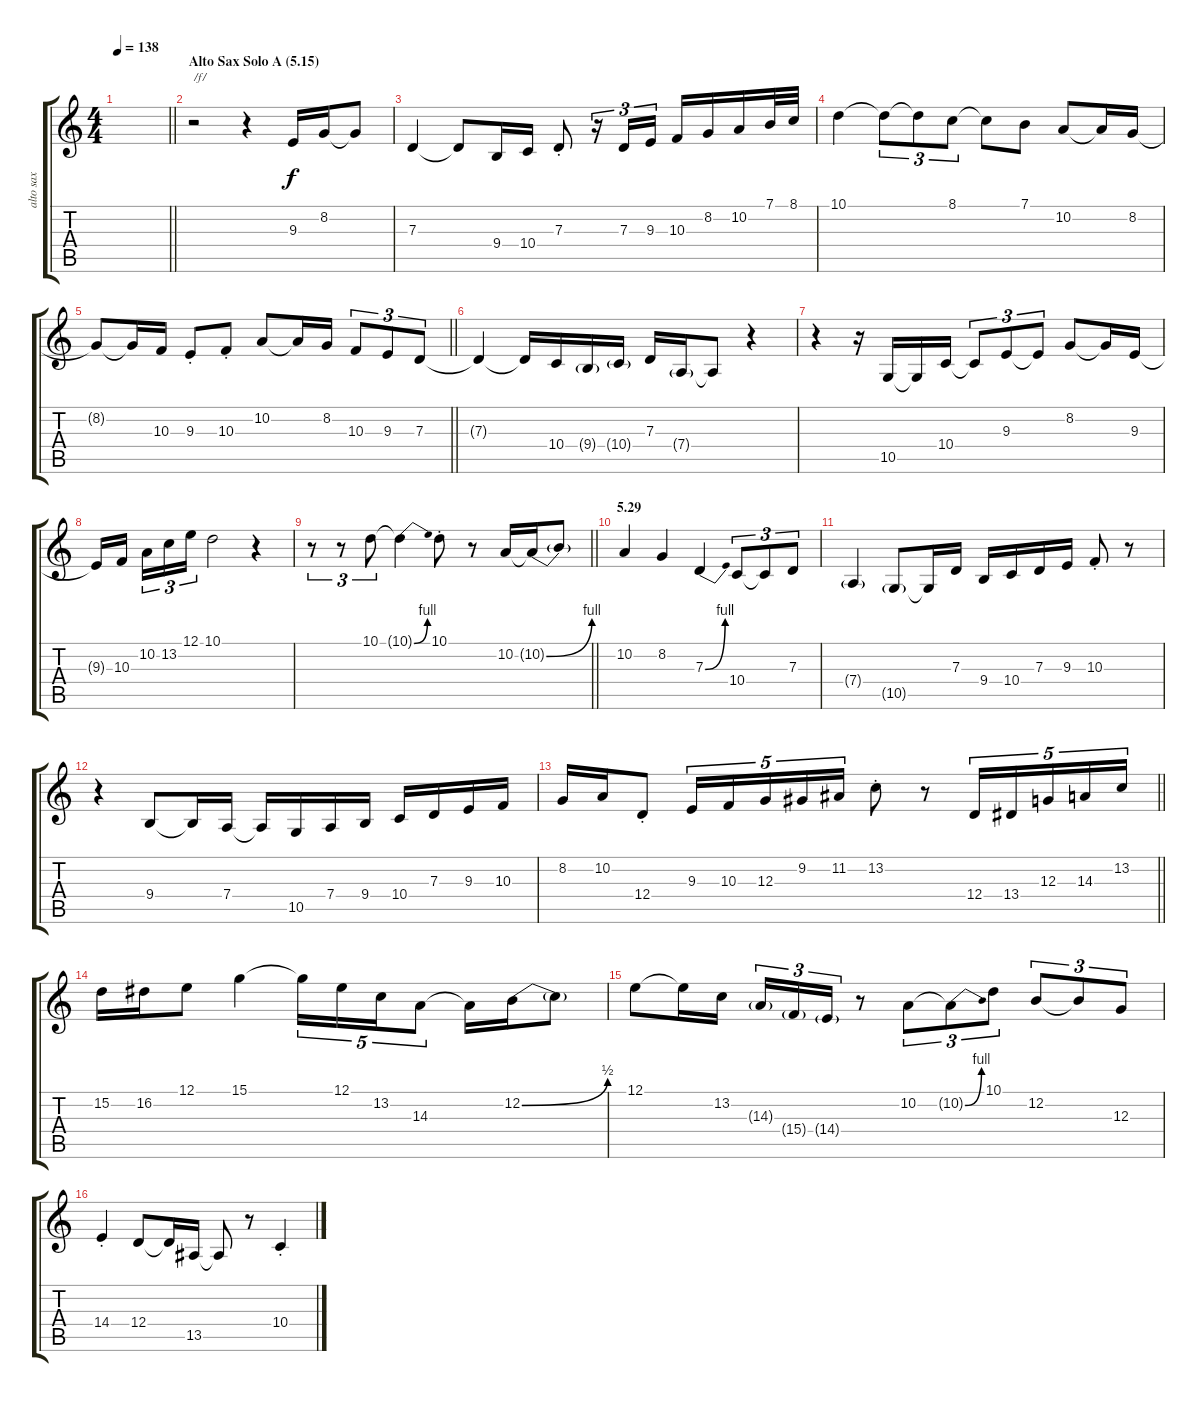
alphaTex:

\track ("alto sax" "alto sax") {instrument altosax}
\staff {score tabs}
\tuning (E4 B3 G3 D3 A2 E2) {hide}
\ts (4 4)
\tempo 138
\clef g2
\barLineRight lightlight
\ks c
|
\section ("" "Alto Sax Solo A (5.15)")
r.2{txt "/f/"} r.4 9.3.16{dy f} 8.2.16 8.2{t}.8 |
7.3.4 7.3{t}.8 9.4.16 10.4.16 7.3{st}.8 r.16{tu (3 2)} 7.3.16{tu (3 2)} 9.3.16{tu (3 2)} 10.3.16 8.2.16 10.2.16 7.1.32 8.1.32 |
10.1.4 10.1{t}.8{tu (3 2)} 10.1{t}.8{tu (3 2)} 8.1.8{tu (3 2)} 8.1{t}.8 7.1.8 10.2.8 10.2{t}.16 8.2.16 |
\barLineRight lightlight
8.2{t}.8 8.2{t}.16 10.3.16 9.3{st}.8 10.3{st}.8 10.2.8 10.2{t}.16 8.2.16 10.3.8{tu (3 2)} 9.3.8{tu (3 2)} 7.3.8{tu (3 2)} |
7.3{t}.4 7.3{t}.16 10.4.16 9.4{g}.16 10.4{g}.16 7.3.16 7.4{g}.16 7.4{t}.8 r.4 |
r.4 r.16 10.5.16 10.5{t}.16 10.4.16 10.4{t}.8{tu (3 2)} 9.3.8{tu (3 2)} 9.3{t}.8{tu (3 2)} 8.2.8 8.2{t}.16 9.3.16 |
9.3{t}.16 10.3.16{beam splitsecondary} 10.2.16{tu (3 2)} 13.2.16{tu (3 2)} 12.1.16{tu (3 2)} 10.1.2 r.4 |
\barLineRight lightlight
r.8{tu (3 2)} r.8{tu (3 2)} 10.1.8{tu (3 2)} 10.1{be (bend 0 0 60 4) t}.4 10.1{st}.8 r.8 10.2.16 10.2{be (bend 0 0 60 4) t}.16 10.2{t}.8 |
\section ("" "5.29")
10.2.4 8.2.4 7.3{be (bend 0 0 60 4)}.4 10.4.8{tu (3 2)} 10.4{t}.8{tu (3 2)} 7.3.8{tu (3 2)} |
7.4{g}.4 10.5{g}.8 10.5{t}.16 7.3.16 9.4.16 10.4.16 7.3.16 9.3.16 10.3{st}.8 r.8 |
r.4 9.4.8 9.4{t}.16 7.4.16 7.4{t}.16 10.5.16 7.4.16 9.4.16 10.4.16 7.3.16 9.3.16 10.3.16 |
\barLineRight lightlight
8.2.16 10.2.16 12.4{st}.8 9.3.16{tu (5 4)} 10.3.16{tu (5 4)} 12.3.16{tu (5 4)} 9.2.16{tu (5 4)} 11.2.16{tu (5 4)} 13.2{st}.8 r.8 12.4.16{tu (5 4)} 13.4.16{tu (5 4)} 12.3.16{tu (5 4)} 14.3.16{tu (5 4)} 13.2.16{tu (5 4)} |
15.2.16 16.2.16 12.1.8 15.1.4 15.1{t}.16{tu (5 4)} 12.1.16{tu (5 4)} 13.2.16{tu (5 4)} 14.3.8{tu (5 4)} 14.3{t}.16 12.2{be (bend 0 0 60 2)}.16 12.2{t}.8 |
12.1.8 12.1{t}.16 13.2.16 14.3{g}.16{tu (3 2)} 15.4{g}.16{tu (3 2)} 14.4{g}.16{tu (3 2)} r.8 10.2.8{tu (3 2)} 10.2{be (bend 0 0 60 4) t}.8{tu (3 2)} 10.1.8{tu (3 2)} 12.2.8{tu (3 2)} 12.2{t}.8{tu (3 2)} 12.3.8{tu (3 2)} |
14.4{st}.4 12.4.8 12.4{t}.16 13.5.16 13.5{t}.8 r.8 10.4{st}.4
